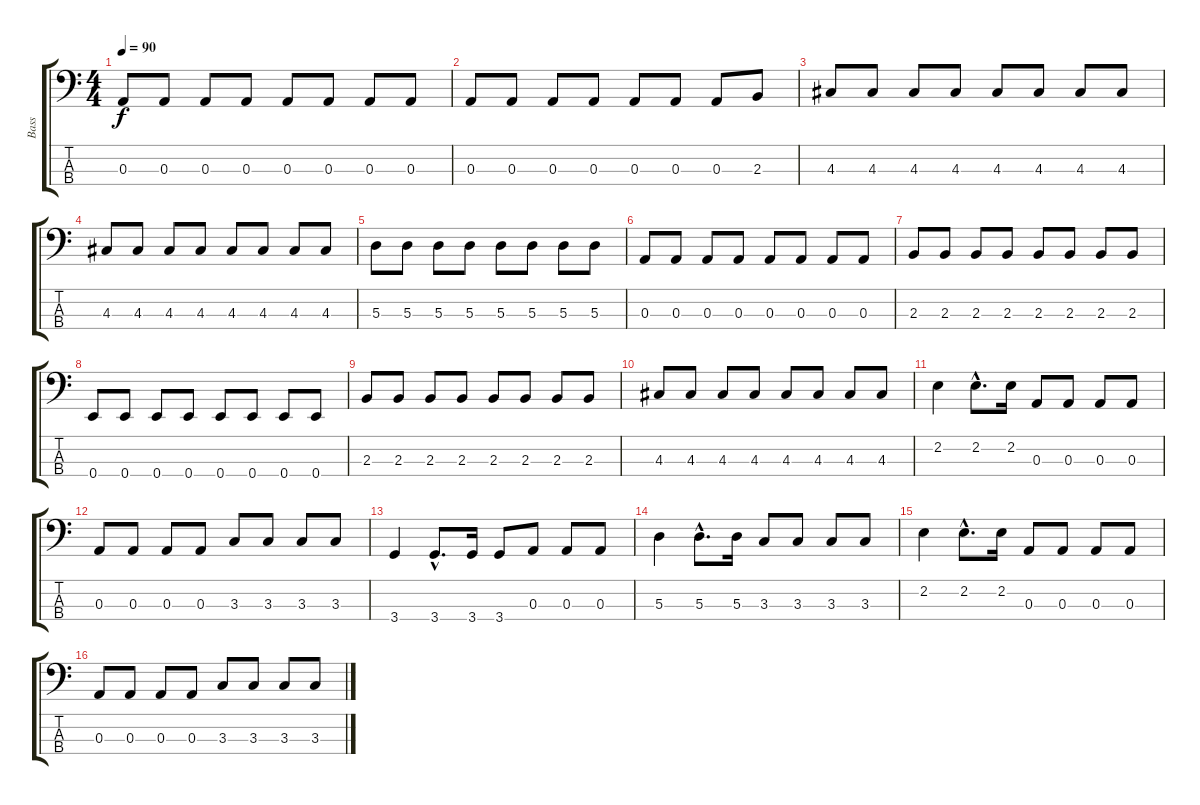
\track ("Bass" "Bass") {instrument electricbassfinger}
\staff {score tabs}
\tuning (G2 D2 A1 E1) {hide}
\ts (4 4)
\tempo 90
\clef f4
\ks c
0.3.8{dy f} 0.3.8 0.3.8 0.3.8 0.3.8 0.3.8 0.3.8 0.3.8 |
0.3.8 0.3.8 0.3.8 0.3.8 0.3.8 0.3.8 0.3.8 2.3.8 |
4.3.8 4.3.8 4.3.8 4.3.8 4.3.8 4.3.8 4.3.8 4.3.8 |
4.3.8 4.3.8 4.3.8 4.3.8 4.3.8 4.3.8 4.3.8 4.3.8 |
5.3.8 5.3.8 5.3.8 5.3.8 5.3.8 5.3.8 5.3.8 5.3.8 |
0.3.8 0.3.8 0.3.8 0.3.8 0.3.8 0.3.8 0.3.8 0.3.8 |
2.3.8 2.3.8 2.3.8 2.3.8 2.3.8 2.3.8 2.3.8 2.3.8 |
0.4.8 0.4.8 0.4.8 0.4.8 0.4.8 0.4.8 0.4.8 0.4.8 |
2.3.8 2.3.8 2.3.8 2.3.8 2.3.8 2.3.8 2.3.8 2.3.8 |
4.3.8 4.3.8 4.3.8 4.3.8 4.3.8 4.3.8 4.3.8 4.3.8 |
2.2.4 2.2{hac}.8{d} 2.2.16 0.3.8 0.3.8 0.3.8 0.3.8 |
0.3.8 0.3.8 0.3.8 0.3.8 3.3.8 3.3.8 3.3.8 3.3.8 |
3.4.4 3.4{hac}.8{d} 3.4.16 3.4.8 0.3.8 0.3.8 0.3.8 |
5.3.4 5.3{hac}.8{d} 5.3.16 3.3.8 3.3.8 3.3.8 3.3.8 |
2.2.4 2.2{hac}.8{d} 2.2.16 0.3.8 0.3.8 0.3.8 0.3.8 |
0.3.8 0.3.8 0.3.8 0.3.8 3.3.8 3.3.8 3.3.8 3.3.8
